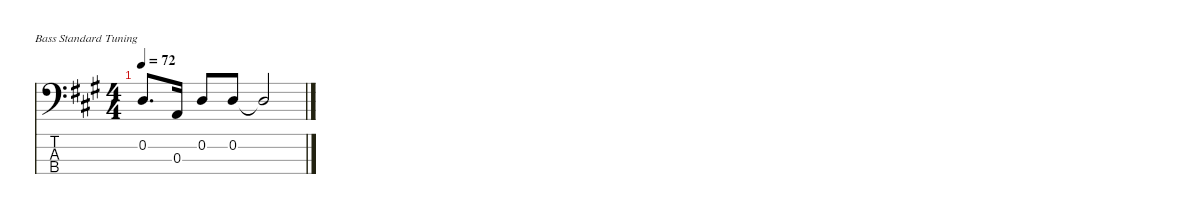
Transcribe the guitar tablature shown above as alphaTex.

\hideDynamics
\bracketExtendMode nobrackets
\singleTrackTrackNamePolicy hidden
\multiTrackTrackNamePolicy hidden
\otherSystemsTrackNameOrientation horizontal
\track ("Rick Danko" "E-Bass") {defaultSystemsLayout 4 instrument electricbassfinger}
\staff {score tabs}
\tuning (G2 D2 A1 E1)
\ts (4 4)
\tempo 72
\clef f4
\ks a
0.2{acc forcenatural}.8{d dy mf beam Up} 0.3{acc forcenatural}.16{beam Up} 0.2{acc forcenatural}.8{beam Up} 0.2{acc forcenatural}.8{beam Up} 0.2{t acc forcenatural}.2{beam Up}
